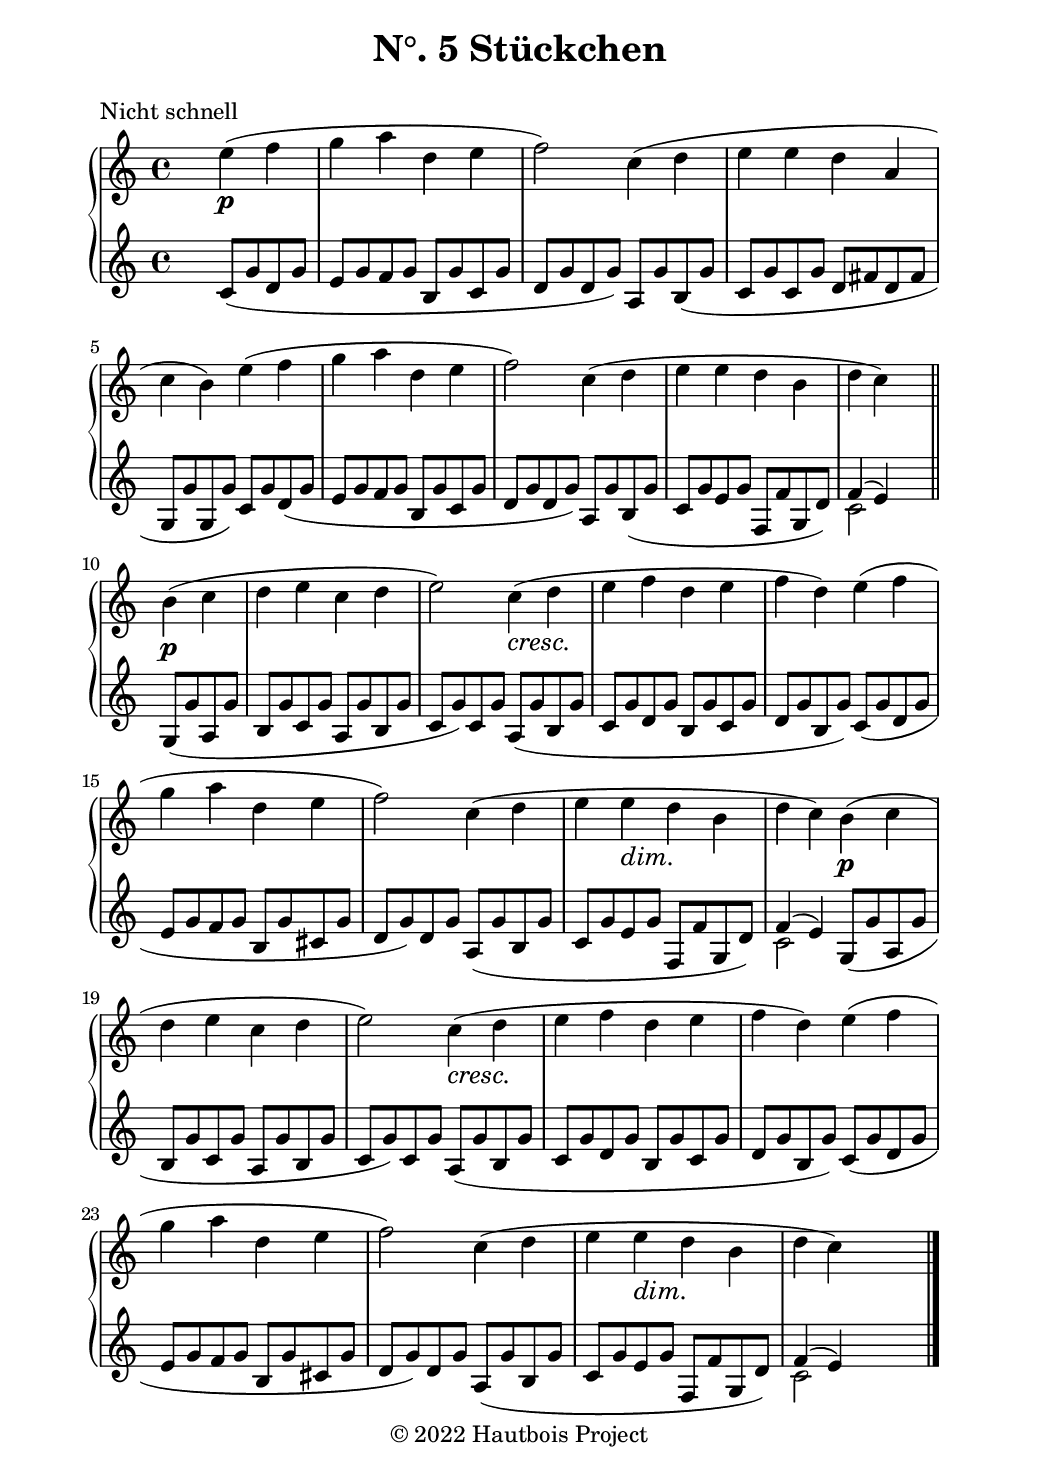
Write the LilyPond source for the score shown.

%! Title: Album für die Jugend, op.68
%! Subtitle: No 5. Stückchen
%! Subsubtitle:
%! Type: final
%! Status: review
%! Remark: correctness and fingering

\version "2.22.1"
%% Generated by lilypond-book
%% Options: [exampleindent=10.16\mm,indent=0\mm,line-width=14.5\cm,noragged-right,papersize=a5,quote]
%\include "lilypond-book-preamble.ly"
\include "italiano.ly"

%****************************************************************
% Start cut-&-pastable-section

%****************************************************************

\paper {
  % Set paper
  #(set-paper-size "b5")
  indent = 0\mm
  line-width = 14.6\cm
  ragged-right = ##f
  line-width = #(- line-width (* mm 3.000000) (* mm 1))
}

\layout {
  
}

%*****************************************
%  Set Header
%*****************************************
\header {
  title = "N°. 5 Stückchen"
  subtitle = " "
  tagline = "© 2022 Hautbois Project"
}

%*****************************************
% Start Voice
% Write the voices here
%*****************************************
MyMeter = \time 4/4
%MyTempo = \tempo "Allegro" 4. = 76
MyKey = \key do \major
PieceName = "Nicht schnell"

VoiceI = \relative {
  
  %bar 1 - 9
  s2 mi''4 \p ( fa
  sol la re, mi
  fa2) do4( re
  mi mi re la
  do si) mi( fa
  sol la re, mi
  fa2) do4( re
  mi mi re si
  re do) s2
  
  \bar "||"
  
  %bar 10 - 17
  s2 si4 \p ( do
  re mi do re
  mi2) \crescTextCresc do4 \< ( re \!
  mi fa re mi
  fa re) mi( fa
  sol la re, mi
  fa2) do4( re
  
  %bar 18 - 21
  mi \dimTextDim mi \> re \! si
  re do) si \p ( do
  re mi do re
  mi2) \crescTextCresc do4 \< ( re \!
  
  %bar 22 - 25
  mi fa re mi
  fa re) mi( fa
  sol la re, mi
  fa2) do4( re
  mi \dimTextDim mi \> re \! si
  re do) s2
  
  \bar "|."

}


BassoI = \relative {
  
  \clef "treble" 
  %bar 1 - 4
  s2 do'8( sol' re sol
  mi sol fa sol si, sol' do, sol'
  re sol re sol) la, sol' si,( sol'
  do, sol' do, sol' re fad re fad
  
  %bar 5 - 9
  sol, sol' sol, sol') do, sol' re( sol
  mi sol fa sol si, sol' do, sol'
  re sol re sol) la, sol' si,( sol'
  do, sol' mi sol fa, fa' sol, re')
  <<
    { \voiceOne fa4( mi) }
    \new Voice { 
      \voiceTwo
      do2 { \omit r2 }
    }
  >>
  
  %\bar "||"
  
  %bar 10 - 13
  s2 \slurDown sol8 ( sol' la, sol'
  si, sol' do, sol' la, sol' si, sol'
  do, sol') do, sol' la,( sol' si, sol'
  do, sol' re sol si, sol' do, sol'
  
  %bar 14 - 17
  re sol si, sol') do,( sol' re sol
  mi sol fa sol si, sol' dod, sol'
  re sol) re sol la,( sol' si, sol'
  do, sol' mi sol fa, fa' sol, re')
  
  %bar 18
  <<
    { \voiceOne fa4( mi) }
    \new Voice { 
      \voiceTwo
      do2
    }
  >>
  \slurDown sol8 ( sol' la, sol'
  
  %bar 19 - 25
  si, sol' do, sol' la, sol' si, sol'
  do, sol') do, sol' la,( sol' si, sol'
  do, sol' re sol si, sol' do, sol'
  re sol si, sol') do,( sol' re sol
  mi sol fa sol si, sol' dod, sol'
  re sol) re sol la,( sol' si, sol'
  do, sol' mi sol fa, fa' sol, re')
  
  %bar 26
  <<
    { \voiceOne fa4( mi) }
    \new Voice { 
      \voiceTwo
      do2 s2
    }
  >>
  
  %\bar "|."
}


%*****************************************
%  Start Score
%*****************************************

%\markup { \vspace #1 }
\score {
  \header {
    piece = \PieceName
  }
  \new PianoStaff <<
    \new Staff { 
      \clef "treble" 
      %\MyTempo
      \MyKey
      \MyMeter
        \VoiceI
    }
    \new Staff { 
      %\clef "bass"
      \clef "treble"
      %\MyTempo
      \MyKey
      \MyMeter
        \BassoI
    }
  >>
}
